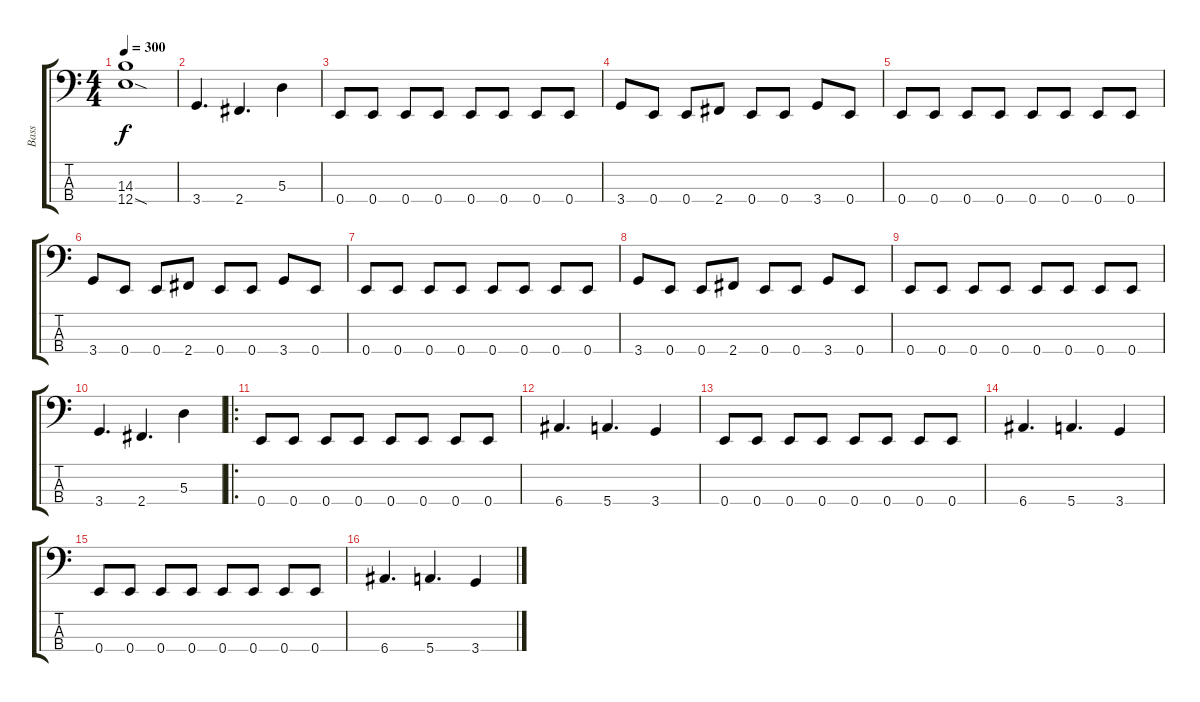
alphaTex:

\track ("Bass" "Bass") {instrument electricbasspick}
\staff {score tabs}
\tuning (G2 D2 A1 E1) {hide}
\ts (4 4)
\tempo 300
\clef f4
\ks c
(14.3 12.4{sod}).1{dy f} |
3.4.4{d} 2.4.4{d} 5.3.4 |
0.4.8 0.4.8 0.4.8 0.4.8 0.4.8 0.4.8 0.4.8 0.4.8 |
3.4.8 0.4.8 0.4.8 2.4.8 0.4.8 0.4.8 3.4.8 0.4.8 |
0.4.8 0.4.8 0.4.8 0.4.8 0.4.8 0.4.8 0.4.8 0.4.8 |
3.4.8 0.4.8 0.4.8 2.4.8 0.4.8 0.4.8 3.4.8 0.4.8 |
0.4.8 0.4.8 0.4.8 0.4.8 0.4.8 0.4.8 0.4.8 0.4.8 |
3.4.8 0.4.8 0.4.8 2.4.8 0.4.8 0.4.8 3.4.8 0.4.8 |
0.4.8 0.4.8 0.4.8 0.4.8 0.4.8 0.4.8 0.4.8 0.4.8 |
3.4.4{d} 2.4.4{d} 5.3.4 |
\ro
0.4.8 0.4.8 0.4.8 0.4.8 0.4.8 0.4.8 0.4.8 0.4.8 |
6.4.4{d} 5.4.4{d} 3.4.4 |
0.4.8 0.4.8 0.4.8 0.4.8 0.4.8 0.4.8 0.4.8 0.4.8 |
6.4.4{d} 5.4.4{d} 3.4.4 |
0.4.8 0.4.8 0.4.8 0.4.8 0.4.8 0.4.8 0.4.8 0.4.8 |
6.4.4{d} 5.4.4{d} 3.4.4
